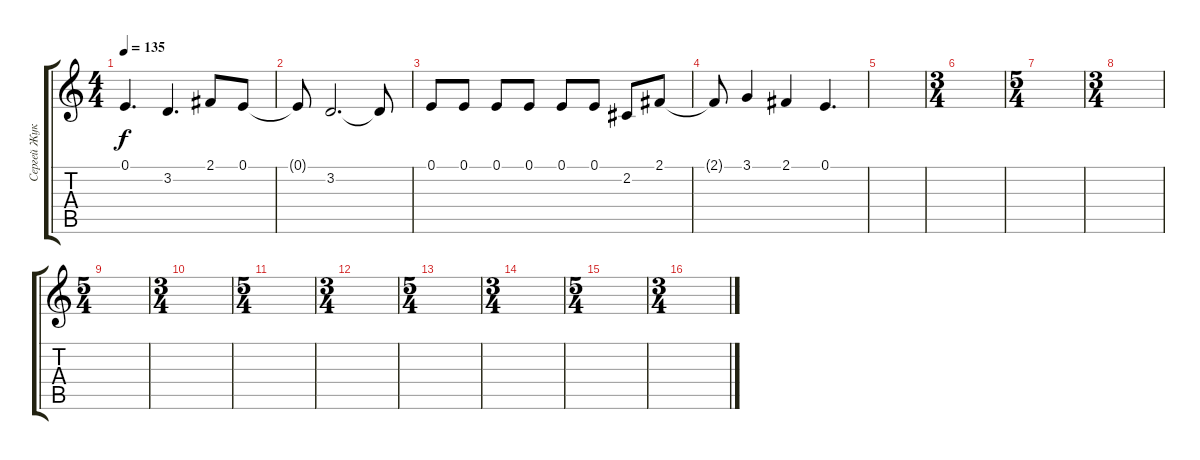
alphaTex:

\track ("Сергей Жуков (вокал)" "Сергей Жук") {instrument piccolo}
\staff {score tabs}
\tuning (E4 B3 G3 D3 A2 E2) {hide}
\ts (4 4)
\tempo 135
\clef g2
\ks c
0.1.4{d dy f} 3.2.4{d} 2.1.8 0.1.8 |
0.1{t}.8 3.2.2{d} 3.2{t}.8 |
0.1.8 0.1.8 0.1.8 0.1.8 0.1.8 0.1.8 2.2.8 2.1.8 |
2.1{t}.8 3.1.4 2.1.4 0.1.4{d} |
|
\ts (3 4)
|
\ts (5 4)
|
\ts (3 4)
|
\ts (5 4)
|
\ts (3 4)
|
\ts (5 4)
|
\ts (3 4)
|
\ts (5 4)
|
\ts (3 4)
|
\ts (5 4)
|
\ts (3 4)
